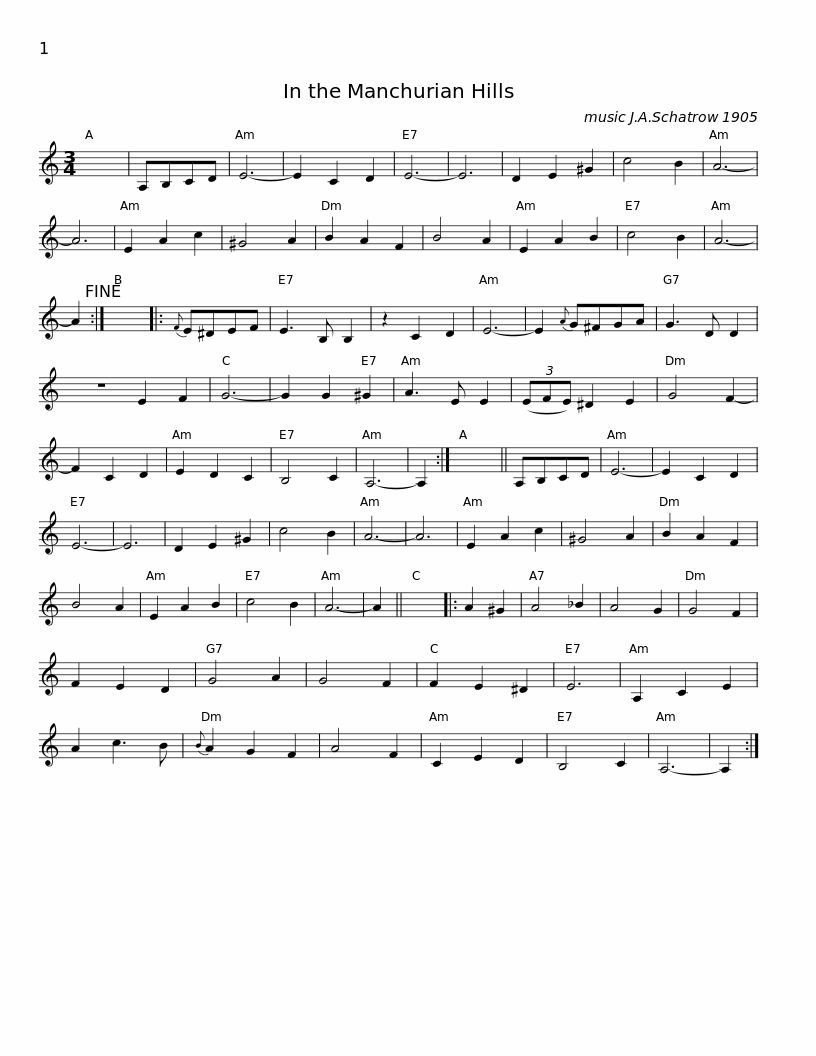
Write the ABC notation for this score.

X:1
L:1/8
M:3/4
I:linebreak $
K:C
V:1 treble
V:1
 x6 | A,B,CD | E6- | E2 C2 D2 | E6- | %5
 E6 | D2 E2 ^G2 | c4 B2 | A6- | A6 | %10
 E2 A2 c2 | ^G4 A2 | B2 A2 F2 | B4 A2 | E2 A2 B2 |$ %15
 c4 B2 | A6- | A2!fine! :| x6 |:{F} E^DEF | %20
 E3 B, B,2 | z2 C2 D2 | E6- | E2{A} G^FGA | G3 D D2 | %25
 z6 E2 F2 | G6- |$ G2 G2 ^G2 | A3 E E2 | (3(EFE) ^D2 E2 | %30
 G4 F2- | F2 C2 D2 | E2 D2 C2 | B,4 C2 | A,6- | %35
 A,2 :| x6 || A,B,CD | E6- | E2 C2 D2 |$ %40
 E6- | E6 | D2 E2 ^G2 | c4 B2 | A6- | %45
 A6 | E2 A2 c2 | ^G4 A2 | B2 A2 F2 | B4 A2 | %50
 E2 A2 B2 | c4 B2 | A6- | A2 || x6 |: %55
 A2 ^G2 |$ A4 _B2 | A4 G2 | G4 F2 | F2 E2 D2 | %60
 G4 A2 | G4 F2 | F2 E2 ^D2 | E6 | A,2 C2 E2 | %65
 A2 c3 B |{B} A2 G2 F2 | A4 F2 | C2 E2 D2 | B,4 C2 |$ %70
 A,6- | A,2 :| %72
